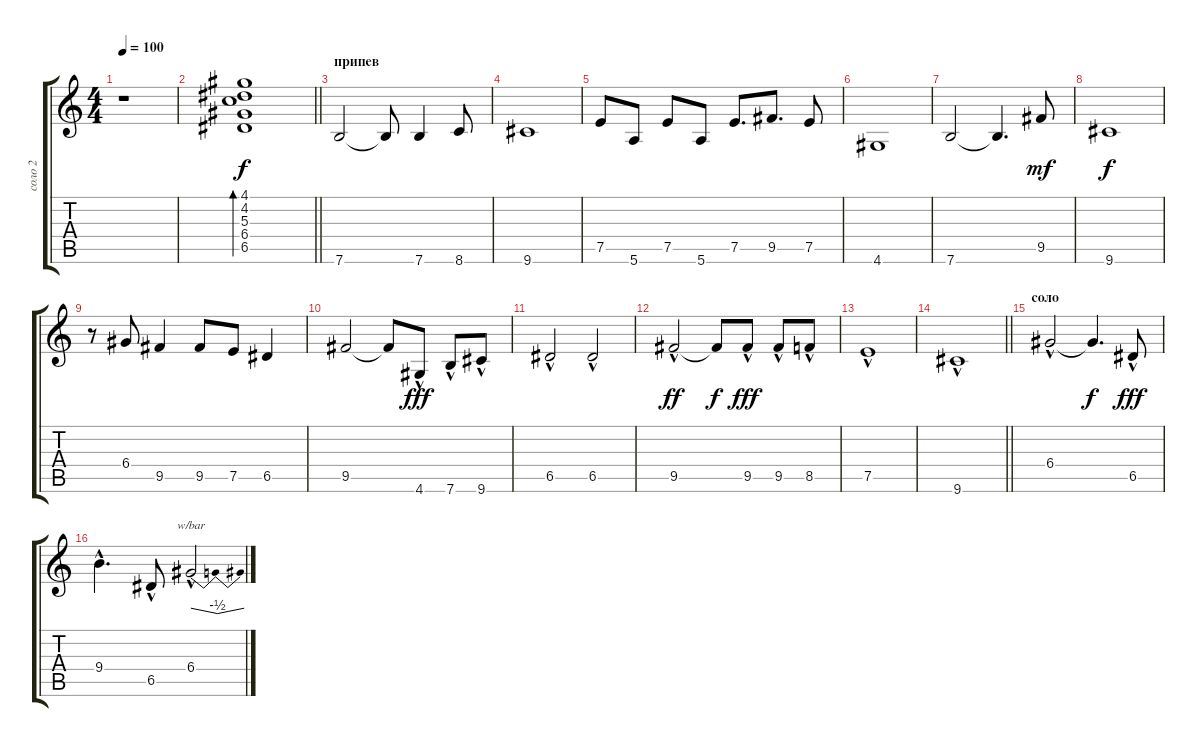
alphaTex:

\track ("соло 2" "соло 2") {instrument electricguitarjazz}
\staff {score tabs}
\tuning (E4 B3 G3 D3 A2 E2) {hide}
\ts (4 4)
\tempo 100
\clef g2
\ks c
r.1{dy mp} |
\barLineRight lightlight
(4.1 4.2 5.3 6.4 6.5).1{bd 240 dy f} |
\section ("" "припев")
7.6.2 7.6{t}.8 7.6.4 8.6.8 |
9.6.1 |
7.5.8 5.6.8 7.5.8 5.6.8 7.5.8{d} 9.5.8{d} 7.5.8 |
4.6.1 |
7.6.2 7.6{t}.4{d} 9.5.8{dy mf} |
9.6.1{dy f} |
r.8 6.4.8 9.5.4 9.5.8 7.5.8 6.5.4 |
9.5.2 9.5{t}.8 4.6{hac}.8{dy fff} 7.6{hac}.8 9.6{hac}.8 |
6.5{hac}.2 6.5{hac}.2 |
9.5{hac}.2{dy ff} 9.5{t}.8{dy f} 9.5{hac}.8{dy fff} 9.5{hac}.8 8.5{hac}.8 |
7.5{hac}.1 |
\barLineRight lightlight
9.6{hac}.1 |
\section ("" "соло")
6.4{hac}.2{instrument distortionguitar} 6.4{t}.4{d dy f} 6.5{hac}.8{dy fff} |
9.4{hac}.4{d} 6.5{hac}.8 6.4{hac}.2{tbe (dip default 0 0 30 -2 60 0)}
